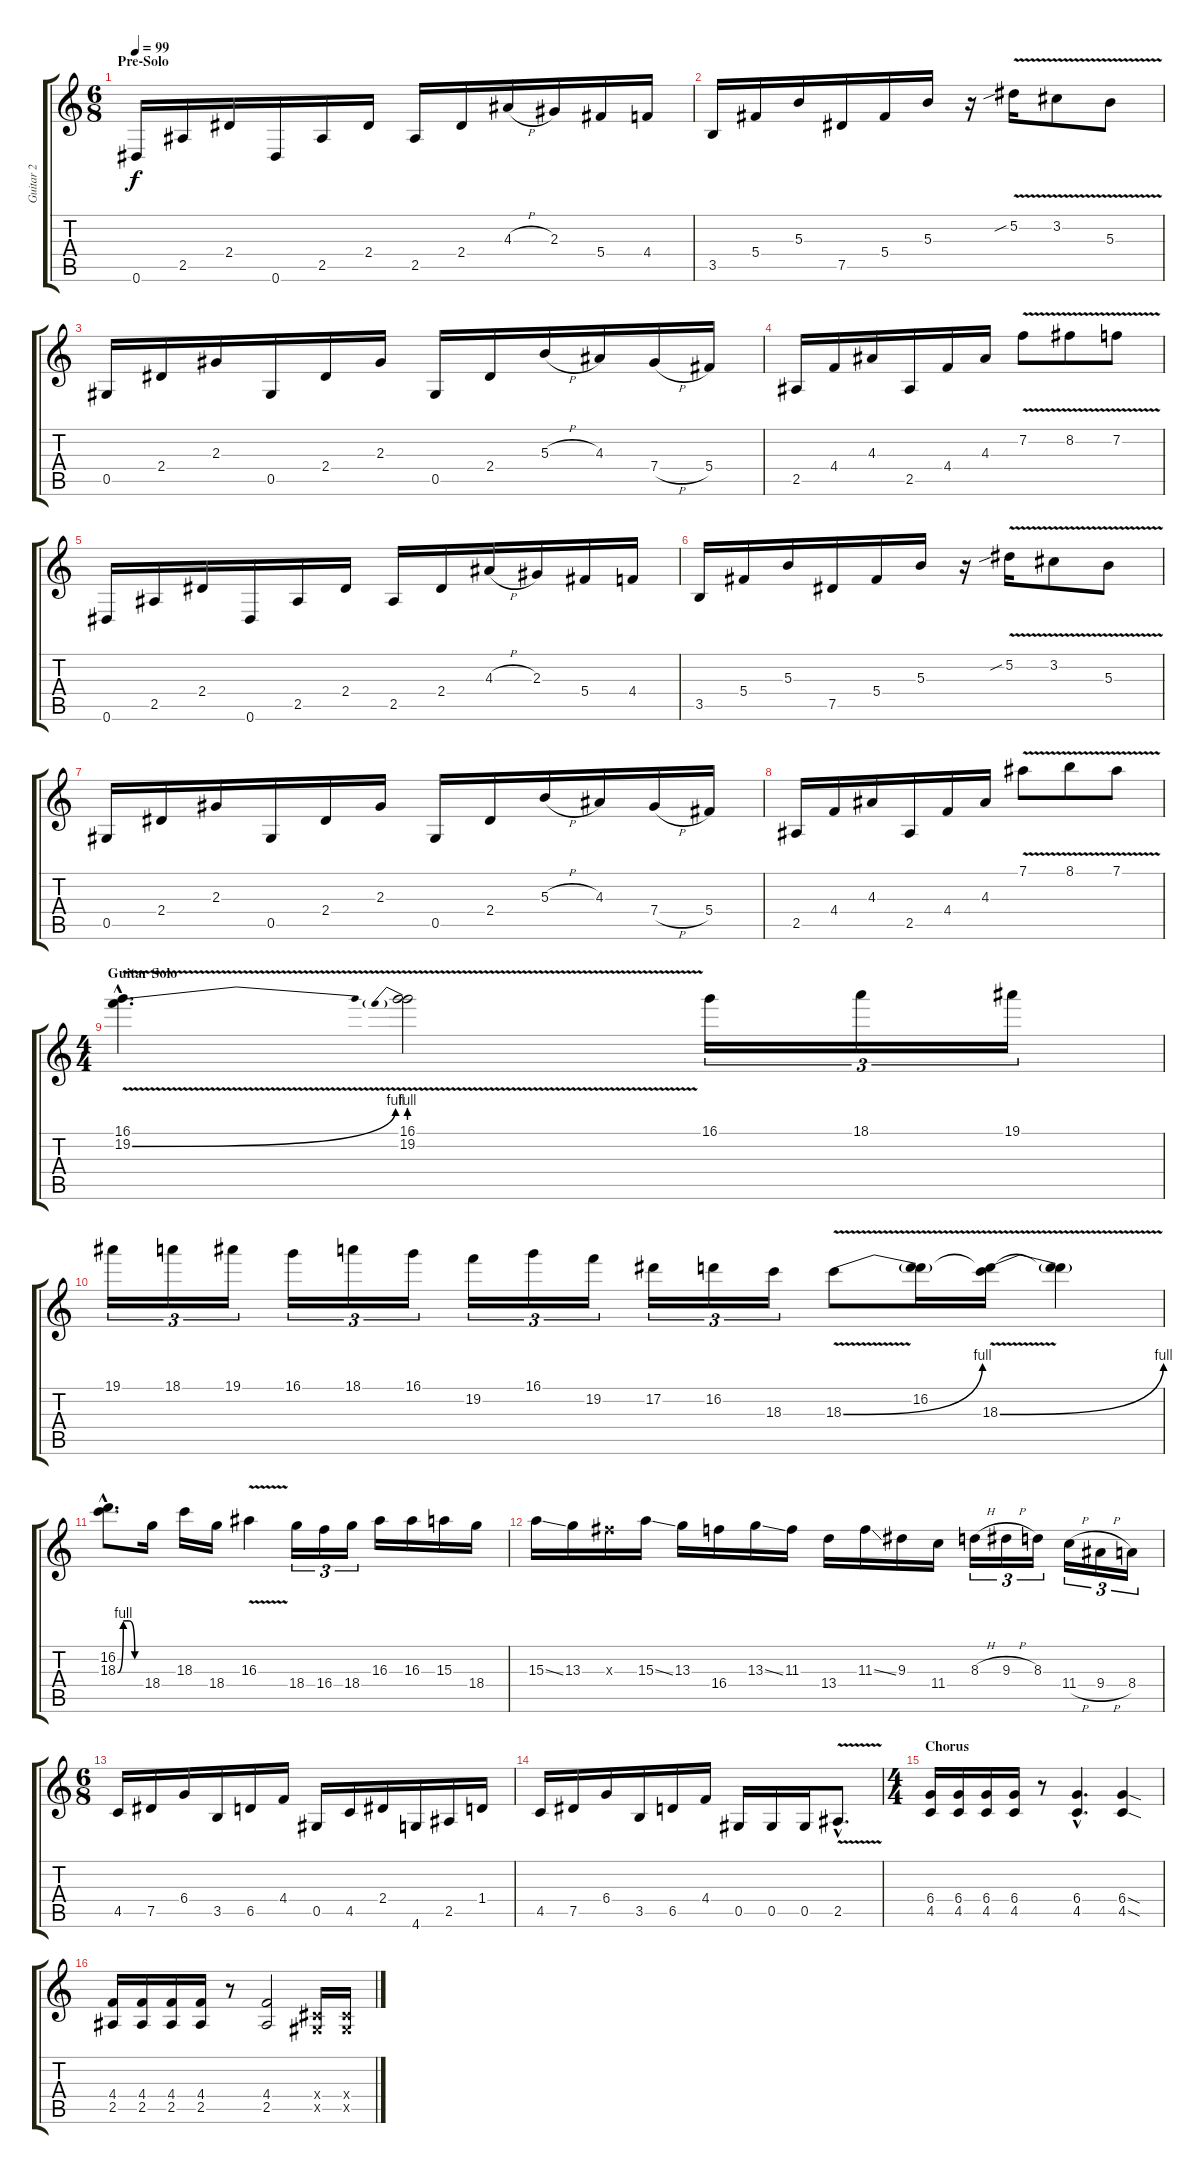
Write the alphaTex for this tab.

\track ("Guitar 2" "Guitar 2") {instrument distortionguitar}
\staff {score tabs}
\tuning (Eb4 Bb3 Gb3 Db3 Ab2 Eb2) {hide}
\ts (6 8)
\section ("" "Pre-Solo")
\tempo 99
\clef g2
\ks c
0.6.16{dy f} 2.5.16 2.4.16 0.6.16 2.5.16 2.4.16 2.5.16 2.4.16 4.3{h}.16 2.3.16 5.4.16 4.4.16 |
3.5.16 5.4.16 5.3.16 7.5.16 5.4.16 5.3.16 r.16 5.2{v sib}.16 3.2{v}.8 5.3{v}.8 |
0.5.16 2.4.16 2.3.16 0.5.16 2.4.16 2.3.16 0.5.16 2.4.16 5.3{h}.16 4.3.16 7.4{h}.16 5.4.16 |
2.5.16 4.4.16 4.3.16 2.5.16 4.4.16 4.3.16 7.2{v}.8 8.2{v}.8 7.2{v}.8 |
0.6.16 2.5.16 2.4.16 0.6.16 2.5.16 2.4.16 2.5.16 2.4.16 4.3{h}.16 2.3.16 5.4.16 4.4.16 |
3.5.16 5.4.16 5.3.16 7.5.16 5.4.16 5.3.16 r.16 5.2{v sib}.16 3.2{v}.8 5.3{v}.8 |
0.5.16 2.4.16 2.3.16 0.5.16 2.4.16 2.3.16 0.5.16 2.4.16 5.3{h}.16 4.3.16 7.4{h}.16 5.4.16 |
2.5.16 4.4.16 4.3.16 2.5.16 4.4.16 4.3.16 7.1{v}.8 8.1{v}.8 7.1{v}.8 |
\ts (4 4)
\section ("" "Guitar Solo")
(16.1{hac} 19.2{be (bend 0 0 60 4) v hac}).4{d} (16.1 19.2{be (prebend 0 4 60 4) v}).2 16.1.16{tu (3 2)} 18.1.16{tu (3 2)} 19.1.16{tu (3 2)} |
19.1.16{tu (3 2)} 18.1.16{tu (3 2)} 19.1.16{tu (3 2)} 16.1.16{tu (3 2)} 18.1.16{tu (3 2)} 16.1.16{tu (3 2)} 19.2.16{tu (3 2)} 16.1.16{tu (3 2)} 19.2.16{tu (3 2)} 17.2.16{tu (3 2)} 16.2.16{tu (3 2)} 18.3.16{tu (3 2)} 18.3{be (bend 0 0 60 4) v}.8 (16.2 18.3{t}).16 (16.2{t} 18.3{be (bend 0 0 60 4) v}).16 (16.2{t} 18.3{t}).4 |
(16.2{hac} 18.3{be (custom 0 0 15 4 30 4 45 0 60 0) hac}).8{d} 18.4.16 18.3.16 18.4.16 16.3{v}.4 18.4.16{tu (3 2)} 16.4.16{tu (3 2)} 18.4.16{tu (3 2)} 16.3.16 16.3.16 15.3.16 18.4.16 |
15.3{ss}.16 13.3.16 12.3{x}.16 15.3{ss}.16 13.3.16 16.4.16 13.3{ss}.16 11.3.16 13.4.16 11.3{ss}.16 9.3.16 11.4.16 8.3{h}.16{tu (3 2)} 9.3{h}.16{tu (3 2)} 8.3.16{tu (3 2)} 11.4{h}.16{tu (3 2)} 9.4{h}.16{tu (3 2)} 8.4.16{tu (3 2)} |
\ts (6 8)
\section ("" "")
4.5.16 7.5.16 6.4.16 3.5.16 6.5.16 4.4.16 0.5.16 4.5.16 2.4.16 4.6.16 2.5.16 1.4.16 |
4.5.16 7.5.16 6.4.16 3.5.16 6.5.16 4.4.16 0.5.16 0.5.16 0.5.16 2.5{v hac}.8{d} |
\ts (4 4)
\section ("" "Chorus")
(6.4 4.5).16 (6.4 4.5).16 (6.4 4.5).16 (6.4 4.5).16 r.8 (6.4{hac} 4.5{hac}).4{d} (6.4{sod} 4.5{sod}).4 |
(4.4 2.5).16 (4.4 2.5).16 (4.4 2.5).16 (4.4 2.5).16 r.8 (4.4 2.5).2 (0.4{x} 0.5{x}).16 (0.4{x} 0.5{x}).16
